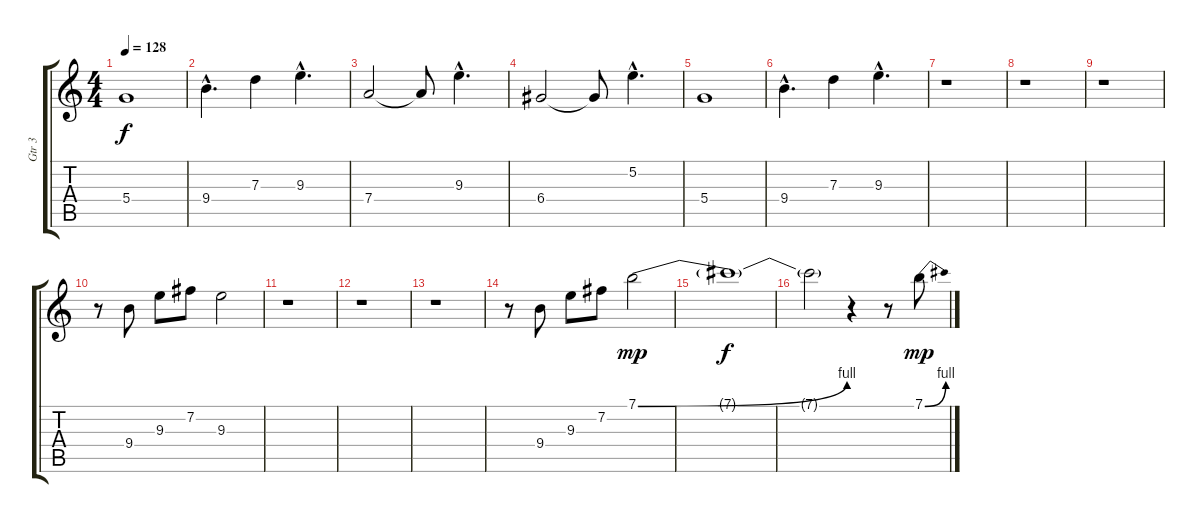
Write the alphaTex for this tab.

\track ("Gtr 3" "Gtr 3") {instrument distortionguitar}
\staff {score tabs}
\tuning (E4 B3 G3 D3 A2 E2) {hide}
\ts (4 4)
\tempo 128
\clef g2
\ks c
5.4.1{dy f} |
9.4{hac}.4{d} 7.3.4 9.3{hac}.4{d} |
7.4.2 7.4{t}.8 9.3{hac}.4{d} |
6.4.2 6.4{t}.8 5.2{hac}.4{d} |
5.4.1 |
9.4{hac}.4{d} 7.3.4 9.3{hac}.4{d} |
r.1 |
r.1 |
r.1 |
r.8 9.4.8 9.3.8 7.2.8 9.3.2 |
r.1 |
r.1 |
r.1 |
r.8 9.4.8 9.3.8 7.2.8 7.1{be (bend 0 0 60 4)}.2{dy mp} |
7.1{t}.1{dy f} |
7.1{t}.2 r.4 r.8 7.1{be (bend 0 0 60 4)}.8{dy mp}
